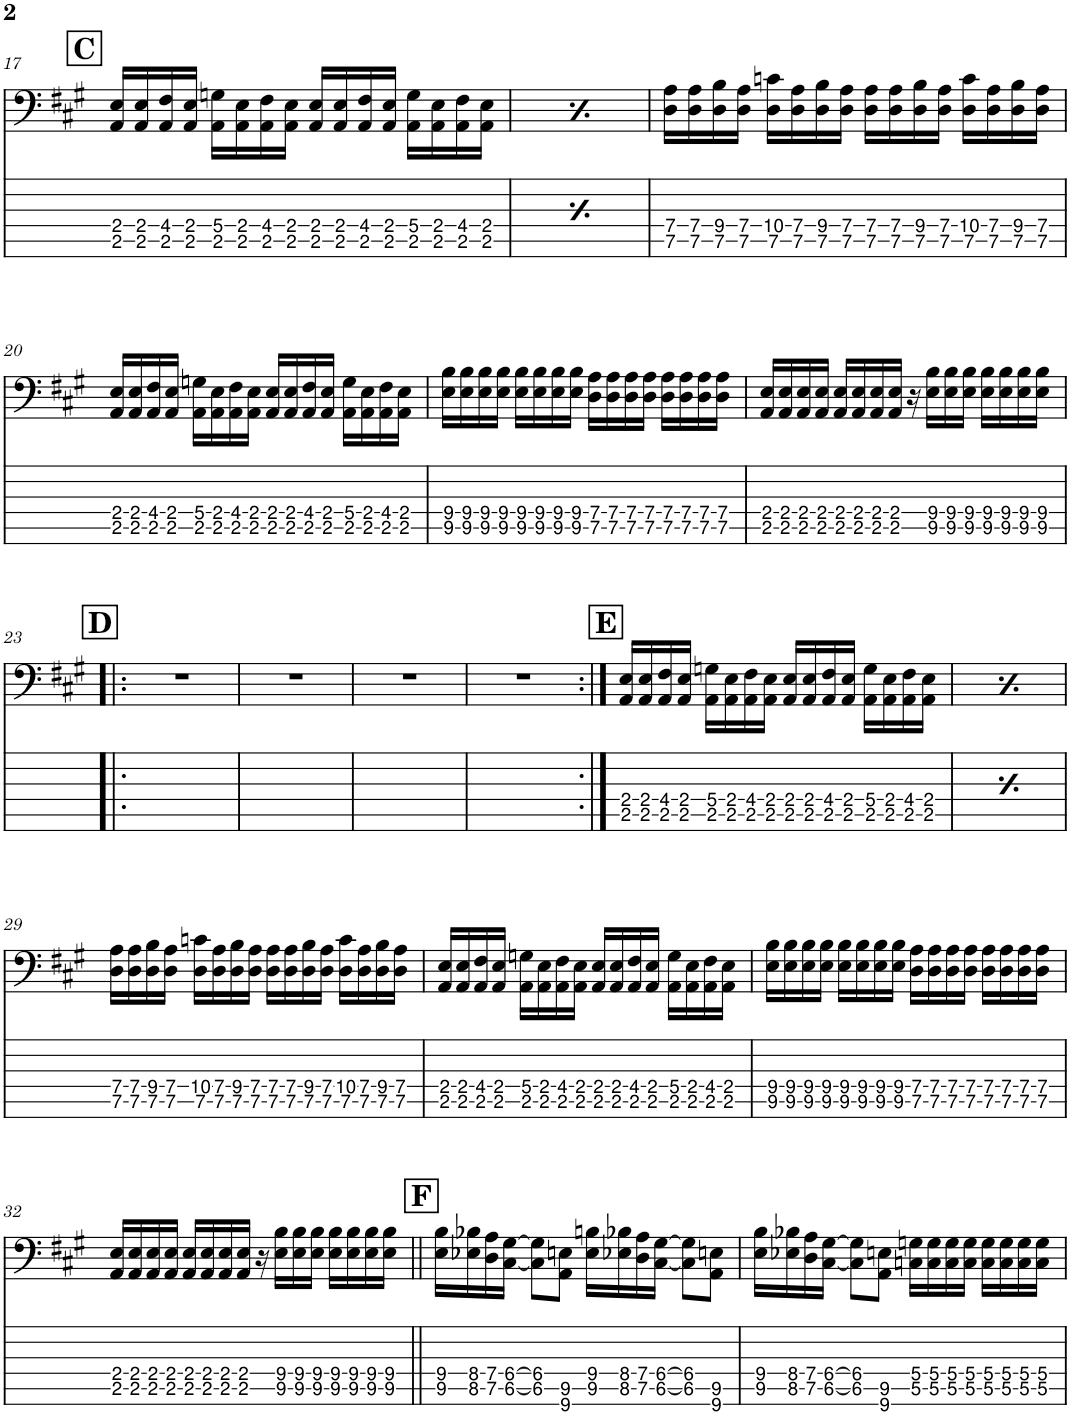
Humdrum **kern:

**kern	**kern
*part1	*part1
*staff2	*staff1
*I"Acoustic Guitar (NST)	*
*I'Guit.	*
!!LO:PB:g=z
*clefF4	*clefF4
*k[f#c#g#]	*k[f#c#g#]
*M4/4	*M4/4
!!LO:REH:place=s1:a:B:cj:fs=14:t=C
=17	=17
16AA/ 16E/LL	16AA/ 16E/LL
16AA/ 16E/J	16AA/ 16E/
16AA/ 16F#/L	16AA/ 16F#/
16AA/ 16E/JJ	16AA/ 16E/JJ
16AA/ 16G/LL	16AA\ 16Gn\LL
16AA/ 16E/J	16AA\ 16E\
16AA/ 16F#/L	16AA\ 16F#\
16AA/ 16E/JJ	16AA\ 16E\JJ
16AA/ 16E/LL	16AA/ 16E/LL
16AA/ 16E/J	16AA/ 16E/
16AA/ 16F#/L	16AA/ 16F#/
16AA/ 16E/JJ	16AA/ 16E/JJ
16AA/ 16G/LL	16AA\ 16G\LL
16AA/ 16E/J	16AA\ 16E\
16AA/ 16F#/L	16AA\ 16F#\
16AA/ 16E/JJ	16AA\ 16E\JJ
!!LO:REH:place=s1:a:B:cj:fs=14:t=C
=18	=18
16AA/ 16E/LL	16AA/ 16E/LL
16AA/ 16E/J	16AA/ 16E/
16AA/ 16F#/L	16AA/ 16F#/
16AA/ 16E/JJ	16AA/ 16E/JJ
16AA/ 16G/LL	16AA\ 16Gn\LL
16AA/ 16E/J	16AA\ 16E\
16AA/ 16F#/L	16AA\ 16F#\
16AA/ 16E/JJ	16AA\ 16E\JJ
16AA/ 16E/LL	16AA/ 16E/LL
16AA/ 16E/J	16AA/ 16E/
16AA/ 16F#/L	16AA/ 16F#/
16AA/ 16E/JJ	16AA/ 16E/JJ
16AA/ 16G/LL	16AA\ 16G\LL
16AA/ 16E/J	16AA\ 16E\
16AA/ 16F#/L	16AA\ 16F#\
16AA/ 16E/JJ	16AA\ 16E\JJ
=19	=19
16D\ 16A\LL	16D\ 16A\LL
16D\ 16A\J	16D\ 16A\
16D\ 16B\L	16D\ 16B\
16D\ 16A\JJ	16D\ 16A\JJ
16D\ 16c\LL	16D\ 16cn\LL
16D\ 16A\J	16D\ 16A\
16D\ 16B\L	16D\ 16B\
16D\ 16A\JJ	16D\ 16A\JJ
16D\ 16A\LL	16D\ 16A\LL
16D\ 16A\J	16D\ 16A\
16D\ 16B\L	16D\ 16B\
16D\ 16A\JJ	16D\ 16A\JJ
16D\ 16c\LL	16D\ 16c\LL
16D\ 16A\J	16D\ 16A\
16D\ 16B\L	16D\ 16B\
16D\ 16A\JJ	16D\ 16A\JJ
!!LO:LB:g=z
=20	=20
16AA/ 16E/LL	16AA/ 16E/LL
16AA/ 16E/J	16AA/ 16E/
16AA/ 16F#/L	16AA/ 16F#/
16AA/ 16E/JJ	16AA/ 16E/JJ
16AA/ 16G/LL	16AA\ 16Gn\LL
16AA/ 16E/J	16AA\ 16E\
16AA/ 16F#/L	16AA\ 16F#\
16AA/ 16E/JJ	16AA\ 16E\JJ
16AA/ 16E/LL	16AA/ 16E/LL
16AA/ 16E/J	16AA/ 16E/
16AA/ 16F#/L	16AA/ 16F#/
16AA/ 16E/JJ	16AA/ 16E/JJ
16AA/ 16G/LL	16AA\ 16G\LL
16AA/ 16E/J	16AA\ 16E\
16AA/ 16F#/L	16AA\ 16F#\
16AA/ 16E/JJ	16AA\ 16E\JJ
=21	=21
16E\ 16B\LL	16E\ 16B\LL
16E\ 16B\J	16E\ 16B\
16E\ 16B\L	16E\ 16B\
16E\ 16B\JJ	16E\ 16B\JJ
16E\ 16B\LL	16E\ 16B\LL
16E\ 16B\J	16E\ 16B\
16E\ 16B\L	16E\ 16B\
16E\ 16B\JJ	16E\ 16B\JJ
16D\ 16A\LL	16D\ 16A\LL
16D\ 16A\J	16D\ 16A\
16D\ 16A\L	16D\ 16A\
16D\ 16A\JJ	16D\ 16A\JJ
16D\ 16A\LL	16D\ 16A\LL
16D\ 16A\J	16D\ 16A\
16D\ 16A\L	16D\ 16A\
16D\ 16A\JJ	16D\ 16A\JJ
=22	=22
16AA/ 16E/LL	16AA/ 16E/LL
16AA/ 16E/J	16AA/ 16E/
16AA/ 16E/L	16AA/ 16E/
16AA/ 16E/JJ	16AA/ 16E/JJ
16AA/ 16E/LL	16AA/ 16E/LL
16AA/ 16E/J	16AA/ 16E/
16AA/ 16E/L	16AA/ 16E/
16AA/ 16E/JJ	16AA/ 16E/JJ
16r	16r
16E\ 16B\LL	16E\ 16B\LL
16E\ 16B\	16E\ 16B\
16E\ 16B\JJ	16E\ 16B\JJ
16E\ 16B\LL	16E\ 16B\LL
16E\ 16B\J	16E\ 16B\
16E\ 16B\L	16E\ 16B\
16E\ 16B\JJ	16E\ 16B\JJ
!!LO:LB:g=z
!!LO:REH:place=s1:a:B:cj:fs=14:t=D
=23!|:	=23!|:
1r	1r
=24	=24
1r	1r
=25	=25
1r	1r
=26	=26
1r	1r
!!LO:REH:place=s1:a:B:cj:fs=14:t=E
=27:|!	=27:|!
16AA/ 16E/LL	16AA/ 16E/LL
16AA/ 16E/J	16AA/ 16E/
16AA/ 16F#/L	16AA/ 16F#/
16AA/ 16E/JJ	16AA/ 16E/JJ
16AA/ 16G/LL	16AA\ 16Gn\LL
16AA/ 16E/J	16AA\ 16E\
16AA/ 16F#/L	16AA\ 16F#\
16AA/ 16E/JJ	16AA\ 16E\JJ
16AA/ 16E/LL	16AA/ 16E/LL
16AA/ 16E/J	16AA/ 16E/
16AA/ 16F#/L	16AA/ 16F#/
16AA/ 16E/JJ	16AA/ 16E/JJ
16AA/ 16G/LL	16AA\ 16G\LL
16AA/ 16E/J	16AA\ 16E\
16AA/ 16F#/L	16AA\ 16F#\
16AA/ 16E/JJ	16AA\ 16E\JJ
!!LO:REH:place=s1:a:B:cj:fs=14:t=E
=28	=28
16AA/ 16E/LL	16AA/ 16E/LL
16AA/ 16E/J	16AA/ 16E/
16AA/ 16F#/L	16AA/ 16F#/
16AA/ 16E/JJ	16AA/ 16E/JJ
16AA/ 16G/LL	16AA\ 16Gn\LL
16AA/ 16E/J	16AA\ 16E\
16AA/ 16F#/L	16AA\ 16F#\
16AA/ 16E/JJ	16AA\ 16E\JJ
16AA/ 16E/LL	16AA/ 16E/LL
16AA/ 16E/J	16AA/ 16E/
16AA/ 16F#/L	16AA/ 16F#/
16AA/ 16E/JJ	16AA/ 16E/JJ
16AA/ 16G/LL	16AA\ 16G\LL
16AA/ 16E/J	16AA\ 16E\
16AA/ 16F#/L	16AA\ 16F#\
16AA/ 16E/JJ	16AA\ 16E\JJ
!!LO:LB:g=z
=29	=29
16D\ 16A\LL	16D\ 16A\LL
16D\ 16A\J	16D\ 16A\
16D\ 16B\L	16D\ 16B\
16D\ 16A\JJ	16D\ 16A\JJ
16D\ 16c\LL	16D\ 16cn\LL
16D\ 16A\J	16D\ 16A\
16D\ 16B\L	16D\ 16B\
16D\ 16A\JJ	16D\ 16A\JJ
16D\ 16A\LL	16D\ 16A\LL
16D\ 16A\J	16D\ 16A\
16D\ 16B\L	16D\ 16B\
16D\ 16A\JJ	16D\ 16A\JJ
16D\ 16c\LL	16D\ 16c\LL
16D\ 16A\J	16D\ 16A\
16D\ 16B\L	16D\ 16B\
16D\ 16A\JJ	16D\ 16A\JJ
=30	=30
16AA/ 16E/LL	16AA/ 16E/LL
16AA/ 16E/J	16AA/ 16E/
16AA/ 16F#/L	16AA/ 16F#/
16AA/ 16E/JJ	16AA/ 16E/JJ
16AA/ 16G/LL	16AA\ 16Gn\LL
16AA/ 16E/J	16AA\ 16E\
16AA/ 16F#/L	16AA\ 16F#\
16AA/ 16E/JJ	16AA\ 16E\JJ
16AA/ 16E/LL	16AA/ 16E/LL
16AA/ 16E/J	16AA/ 16E/
16AA/ 16F#/L	16AA/ 16F#/
16AA/ 16E/JJ	16AA/ 16E/JJ
16AA/ 16G/LL	16AA\ 16G\LL
16AA/ 16E/J	16AA\ 16E\
16AA/ 16F#/L	16AA\ 16F#\
16AA/ 16E/JJ	16AA\ 16E\JJ
=31	=31
16E\ 16B\LL	16E\ 16B\LL
16E\ 16B\J	16E\ 16B\
16E\ 16B\L	16E\ 16B\
16E\ 16B\JJ	16E\ 16B\JJ
16E\ 16B\LL	16E\ 16B\LL
16E\ 16B\J	16E\ 16B\
16E\ 16B\L	16E\ 16B\
16E\ 16B\JJ	16E\ 16B\JJ
16D\ 16A\LL	16D\ 16A\LL
16D\ 16A\J	16D\ 16A\
16D\ 16A\L	16D\ 16A\
16D\ 16A\JJ	16D\ 16A\JJ
16D\ 16A\LL	16D\ 16A\LL
16D\ 16A\J	16D\ 16A\
16D\ 16A\L	16D\ 16A\
16D\ 16A\JJ	16D\ 16A\JJ
!!LO:LB:g=z
=32	=32
16AA/ 16E/LL	16AA/ 16E/LL
16AA/ 16E/J	16AA/ 16E/
16AA/ 16E/L	16AA/ 16E/
16AA/ 16E/JJ	16AA/ 16E/JJ
16AA/ 16E/LL	16AA/ 16E/LL
16AA/ 16E/J	16AA/ 16E/
16AA/ 16E/L	16AA/ 16E/
16AA/ 16E/JJ	16AA/ 16E/JJ
16r	16r
16E\ 16B\LL	16E\ 16B\LL
16E\ 16B\	16E\ 16B\
16E\ 16B\JJ	16E\ 16B\JJ
16E\ 16B\LL	16E\ 16B\LL
16E\ 16B\J	16E\ 16B\
16E\ 16B\L	16E\ 16B\
16E\ 16B\JJ	16E\ 16B\JJ
!!LO:REH:place=s1:a:B:cj:fs=14:t=F
=33||	=33||
16E\ 16B\LL	16E\ 16B\LL
16E-X\ 16B-X\J	16E-X\ 16B-X\
16D\ 16A\L	16D\ 16A\
[16C#\ [16G#\JJ	[16C#\ [16G#\JJ
8C#]\ 8G#]\L	8C#\] 8G#\]L
8AA\ 8En\J	8AA\ 8En\J
16E\ 16Bn\LL	16E\ 16Bn\LL
16E-X\ 16B-X\J	16E-X\ 16B-X\
16D\ 16A\L	16D\ 16A\
[16C#\ [16G#\JJ	[16C#\ [16G#\JJ
8C#]\ 8G#]\L	8C#\] 8G#\]L
8AA\ 8En\J	8AA\ 8En\J
=34	=34
16E\ 16B\LL	16E\ 16B\LL
16E-X\ 16B-X\J	16E-X\ 16B-X\
16D\ 16A\L	16D\ 16A\
[16C#\ [16G#\JJ	[16C#\ [16G#\JJ
8C#]\ 8G#]\L	8C#\] 8G#\]L
8AA\ 8En\J	8AA\ 8En\J
16C\ 16G\LL	16Cn\ 16Gn\LL
16C\ 16G\J	16C\ 16G\
16C\ 16G\L	16C\ 16G\
16C\ 16G\JJ	16C\ 16G\JJ
16C\ 16G\LL	16C\ 16G\LL
16C\ 16G\J	16C\ 16G\
16C\ 16G\L	16C\ 16G\
16C\ 16G\JJ	16C\ 16G\JJ
=	=
*-	*-
